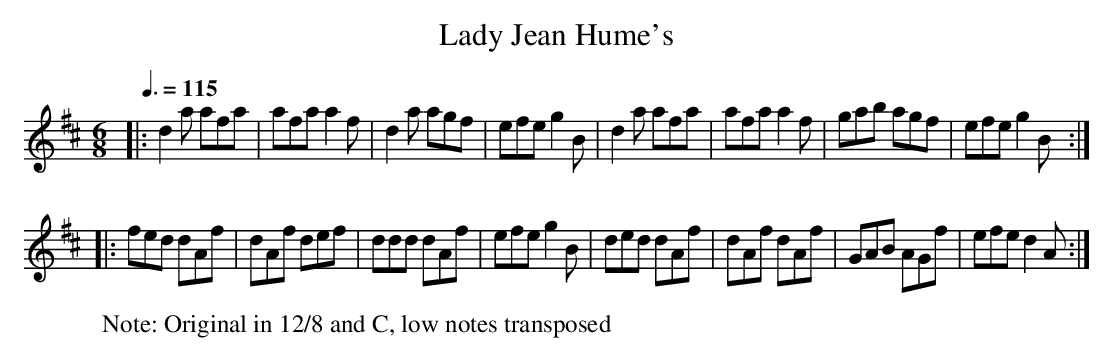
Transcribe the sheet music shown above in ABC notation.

X:1
T:Lady Jean Hume's
M:6/8
L:1/8
Q:3/8=115
K:D
|: d2a afa | afa a2f | d2a agf | efe g2B | d2a afa | afa a2f | gab agf | efe g2B :|
|: fed dAf | dAf def | ddd dAf | efe g2B | ded dAf | dAf dAf | GAB AGf | efe d2A :|
W:Note: Original in 12/8 and C, low notes transposed
